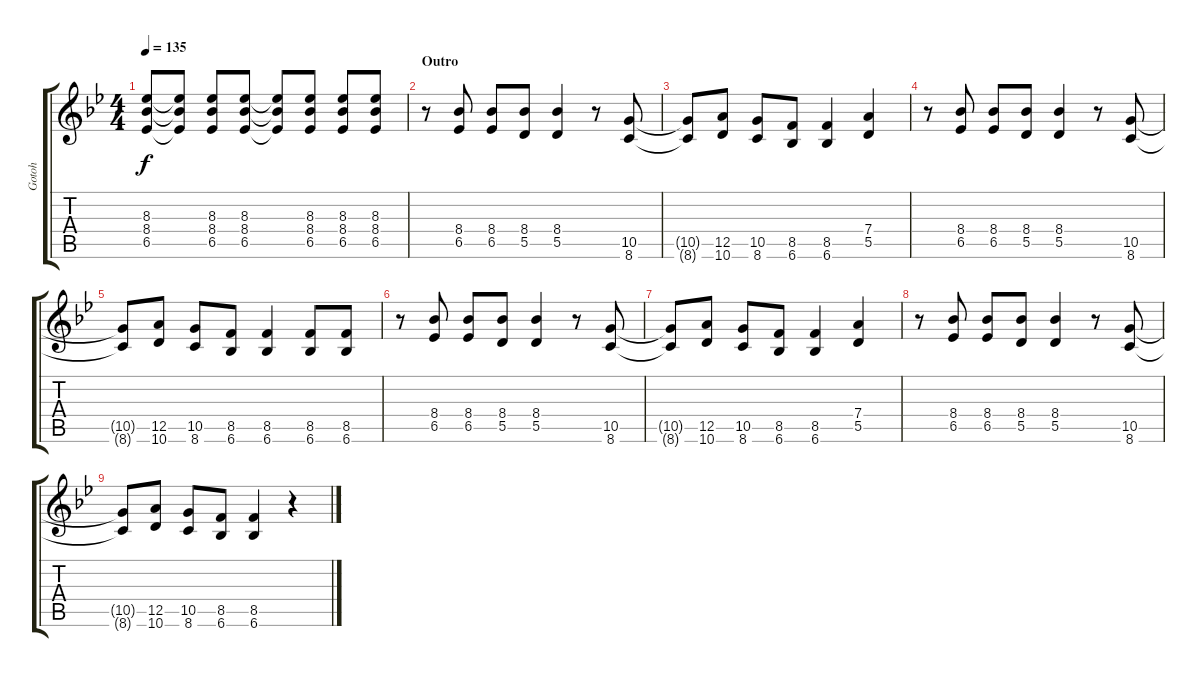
\track ("Gotoh" "Gotoh") {instrument overdrivenguitar}
\staff {score tabs}
\tuning (E4 B3 G3 D3 A2 E2) {hide}
\ts (4 4)
\tempo 135
\clef g2
\ks bb
(8.3 8.4 6.5).8{dy f} (8.3{t} 8.4{t} 6.5{t}).8 (8.3 8.4 6.5).8 (8.3 8.4 6.5).8 (8.3{t} 8.4{t} 6.5{t}).8 (8.3 8.4 6.5).8 (8.3 8.4 6.5).8 (8.3 8.4 6.5).8 |
\section ("" "Outro")
r.8 (8.4 6.5).8 (8.4 6.5).8 (8.4 5.5).8 (8.4 5.5).4 r.8 (10.5 8.6).8 |
(10.5{t} 8.6{t}).8 (12.5 10.6).8 (10.5 8.6).8 (8.5 6.6).8 (8.5 6.6).4 (7.4 5.5).4 |
r.8 (8.4 6.5).8 (8.4 6.5).8 (8.4 5.5).8 (8.4 5.5).4 r.8 (10.5 8.6).8 |
(10.5{t} 8.6{t}).8 (12.5 10.6).8 (10.5 8.6).8 (8.5 6.6).8 (8.5 6.6).4 (8.5 6.6).8 (8.5 6.6).8 |
r.8 (8.4 6.5).8 (8.4 6.5).8 (8.4 5.5).8 (8.4 5.5).4 r.8 (10.5 8.6).8 |
(10.5{t} 8.6{t}).8 (12.5 10.6).8 (10.5 8.6).8 (8.5 6.6).8 (8.5 6.6).4 (7.4 5.5).4 |
r.8 (8.4 6.5).8 (8.4 6.5).8 (8.4 5.5).8 (8.4 5.5).4 r.8 (10.5 8.6).8 |
(10.5{t} 8.6{t}).8 (12.5 10.6).8 (10.5 8.6).8 (8.5 6.6).8 (8.5 6.6).4 r.4
